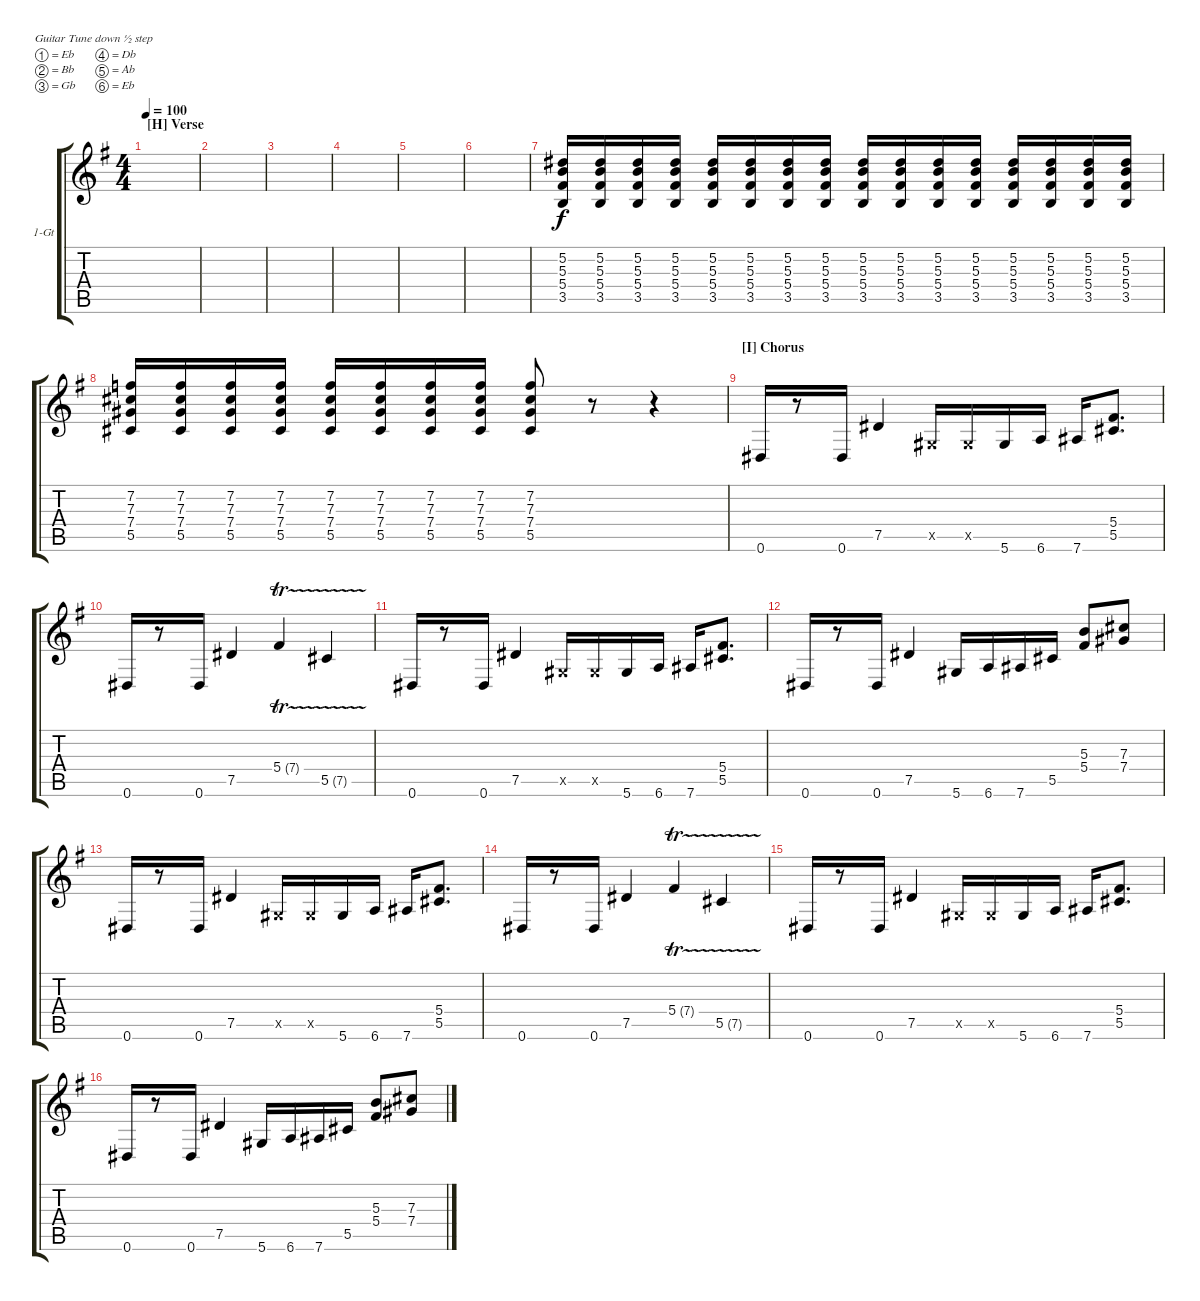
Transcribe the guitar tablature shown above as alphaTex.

\defaultSystemsLayout 4
\bracketExtendMode groupsimilarinstruments
\firstSystemTrackNameOrientation horizontal
\otherSystemsTrackNameOrientation horizontal
\track ("Guitar 1" "1-Gt") {instrument distortionguitar}
\staff {score tabs}
\tuning (Eb4 Bb3 Gb3 Db3 Ab2 Eb2)
\ts (4 4)
\section ("H" "Verse")
\scale
0.5
\tempo 100
\accidentals auto
\clef g2
\ottava regular
\simile none
\scale
1.05549
\ks g
|
\scale
0.5
\scale
0.944515 |
\scale
0.5
\scale
1.05549 |
\scale
0.5
\scale
0.944515 |
\scale
0.5
\scale
1.05549 |
\scale
0.5
\scale
0.944515 |
\scale
0.5
\scale
1.05549 (3.5 5.4 5.3 5.2).16 (3.5 5.4 5.3 5.2).16 (3.5 5.4 5.3 5.2).16 (3.5 5.4 5.3 5.2).16 (3.5 5.4 5.3 5.2).16 (3.5 5.4 5.3 5.2).16 (3.5 5.4 5.3 5.2).16 (3.5 5.4 5.3 5.2).16 (3.5 5.4 5.3 5.2).16 (3.5 5.4 5.3 5.2).16 (3.5 5.4 5.3 5.2).16 (3.5 5.4 5.3 5.2).16 (3.5 5.4 5.3 5.2).16 (3.5 5.4 5.3 5.2).16 (3.5 5.4 5.3 5.2).16 (3.5 5.4 5.3 5.2).16 |
\scale
0.5
\scale
0.944515 (5.5 7.4 7.3 7.2).16 (5.5 7.4 7.3 7.2).16 (5.5 7.4 7.3 7.2).16 (5.5 7.4 7.3 7.2).16 (5.5 7.4 7.3 7.2).16 (5.5 7.4 7.3 7.2).16 (5.5 7.4 7.3 7.2).16 (5.5 7.4 7.3 7.2).16 (5.5 7.4 7.3 7.2).8 r.8 r.4 |
\section ("I" "Chorus")
\scale
0.5
\scale
1.05549 0.6.16 r.8 0.6.16 7.5.4 0.5{x}.16 0.5{x}.16 5.6.16 6.6.16 7.6.16 (5.5 5.4).8{d} |
\scale
0.5
\scale
0.944515 0.6.16 r.8 0.6.16 7.5.4 5.4{tr (7 16)}.4 5.5{tr (7 16)}.4 |
\scale
0.5
\scale
1.05549 0.6.16 r.8 0.6.16 7.5.4 0.5{x}.16 0.5{x}.16 5.6.16 6.6.16 7.6.16 (5.5 5.4).8{d} |
\scale
0.5
\scale
0.944515 0.6.16 r.8 0.6.16 7.5.4 5.6.16 6.6.16 7.6.16 5.5.16 (5.4 5.3).8 (7.3 7.4).8 |
\scale
0.5
\scale
1.05549 0.6.16 r.8 0.6.16 7.5.4 0.5{x}.16 0.5{x}.16 5.6.16 6.6.16 7.6.16 (5.5 5.4).8{d} |
\scale
0.5
\scale
0.944515 0.6.16 r.8 0.6.16 7.5.4 5.4{tr (7 16)}.4 5.5{tr (7 16)}.4 |
\scale
0.5
\scale
1.05549 0.6.16 r.8 0.6.16 7.5.4 0.5{x}.16 0.5{x}.16 5.6.16 6.6.16 7.6.16 (5.5 5.4).8{d} |
\scale
0.5
\scale
0.944515 0.6.16 r.8 0.6.16 7.5.4 5.6.16 6.6.16 7.6.16 5.5.16 (5.4 5.3).8 (7.3 7.4).8
